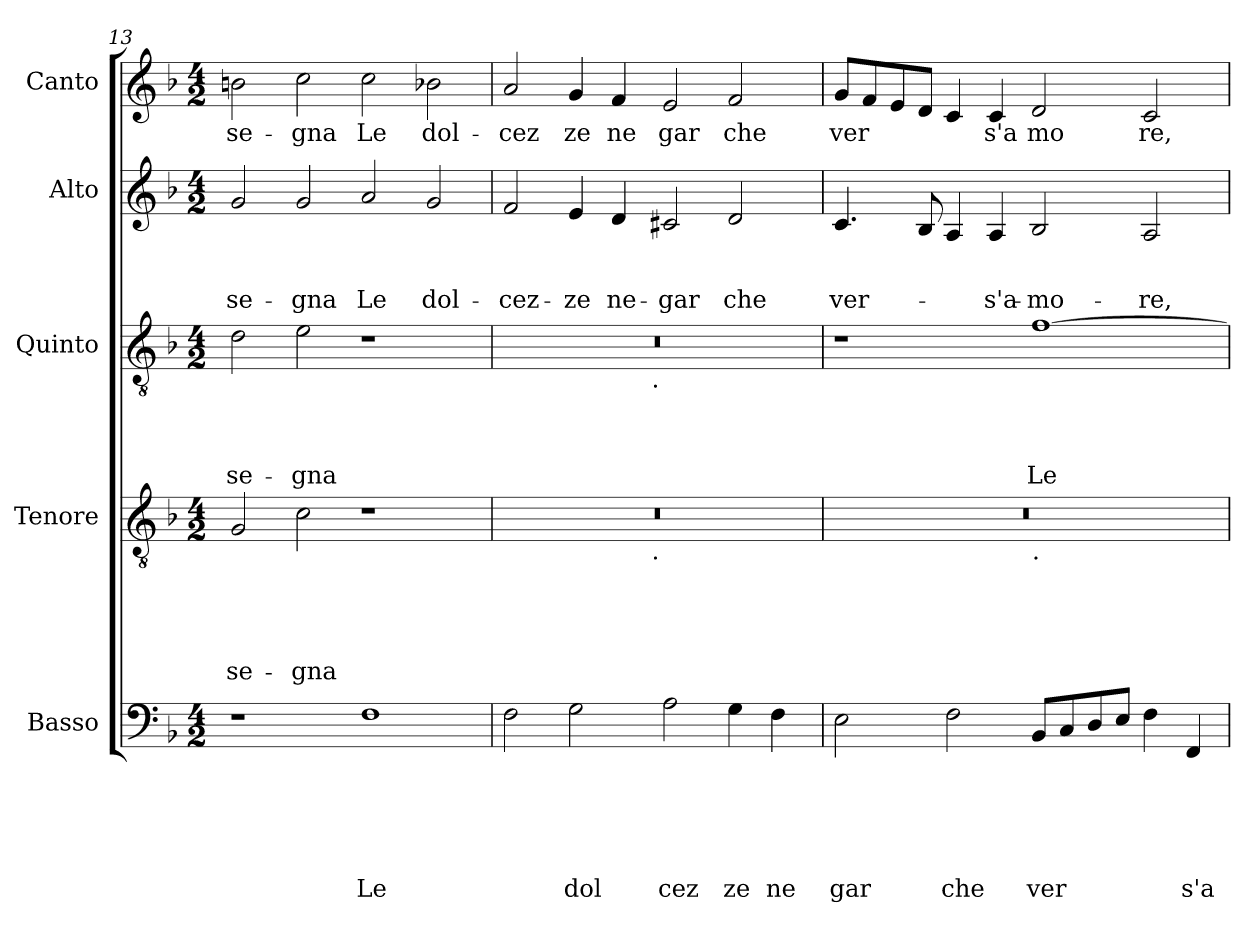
**kern	**text	**text	**text	**text	**text	**text	**kern	**text	**text	**text	**text	**text	**kern	**text	**text	**text	**text	**kern	**text	**text	**text	**kern	**text
*part5	*part5	*part5	*part5	*part5	*part5	*part5	*part4	*part4	*part4	*part4	*part4	*part4	*part3	*part3	*part3	*part3	*part3	*part2	*part2	*part2	*part2	*part1	*part1
*staff5	*staff5	*staff5	*staff5	*staff5	*staff5	*staff5	*staff4	*staff4	*staff4	*staff4	*staff4	*staff4	*staff3	*staff3	*staff3	*staff3	*staff3	*staff2	*staff2	*staff2	*staff2	*staff1	*staff1
*I"Basso	*	*	*	*	*	*	*I"Tenore	*	*	*	*	*	*I"Quinto	*	*	*	*	*I"Alto	*	*	*	*I"Canto	*
*clefF4	*	*	*	*	*	*	*clefGv2	*	*	*	*	*	*clefGv2	*	*	*	*	*clefG2	*	*	*	*clefG2	*
*ITrd-3c-5	*	*	*	*	*	*	*ITrd-3c-5	*	*	*	*	*	*ITrd-3c-5	*	*	*	*	*ITrd-3c-5	*	*	*	*	*
*k[b-e-]	*	*	*	*	*	*	*k[b-e-]	*	*	*	*	*	*k[b-e-]	*	*	*	*	*k[b-e-]	*	*	*	*k[b-]	*
*B-:	*	*	*	*	*	*	*B-:	*	*	*	*	*	*B-:	*	*	*	*	*B-:	*	*	*	*F:	*
*M4/2	*	*	*	*	*	*	*M4/2	*	*	*	*	*	*M4/2	*	*	*	*	*M4/2	*	*	*	*M4/2	*
=13	=13	=13	=13	=13	=13	=13	=13	=13	=13	=13	=13	=13	=13	=13	=13	=13	=13	=13	=13	=13	=13	=13	=13
!	!	!	!	!	!	!	!	!	!	!	!	!LO:LY:b	!	!	!	!	!LO:LY:b	!	!	!	!LO:LY:b	!	!LO:LY:b
1r	.	.	.	.	.	.	2c/	.	.	.	.	-se-	2g\	.	.	.	-se-	2cc/	.	.	-se-	2bn\	-se-
!	!	!	!	!	!	!	!	!	!	!	!	!LO:LY:b	!	!	!	!	!LO:LY:b	!	!	!	!LO:LY:b	!	!LO:LY:b
.	.	.	.	.	.	.	2f\	.	.	.	.	-gna	2a\	.	.	.	-gna	2cc/	.	.	-gna	2cc\	-gna
!	!	!	!	!	!	!LO:LY:b	!	!	!	!	!	!	!	!	!	!	!	!	!	!	!LO:LY:b	!	!LO:LY:b
1B-	.	.	.	.	.	Le	1r	.	.	.	.	.	1r	.	.	.	.	2dd/	.	.	Le	2cc\	Le
!	!	!	!	!	!	!	!	!	!	!	!	!	!	!	!	!	!	!	!	!	!LO:LY:b	!	!LO:LY:b
.	.	.	.	.	.	.	.	.	.	.	.	.	.	.	.	.	.	2cc/	.	.	dol-	2b-X\	dol-
!!LO:PB:g=z
=14	=14	=14	=14	=14	=14	=14	=14	=14	=14	=14	=14	=14	=14	=14	=14	=14	=14	=14	=14	=14	=14	=14	=14
!	!	!	!	!	!	!	!	!	!	!	!	!	!	!	!	!	!	!	!	!	!LO:LY:b	!	!LO:LY:b
*	*	*	*	*	*	*	*^	*	*	*	*	*	*^	*	*	*	*	*	*	*	*	*	*
2B-\	.	.	.	.	.	.	0r	2ryy	.	.	.	.	.	0r	2ryy	.	.	.	.	2b-/	.	.	-cez-	2a/	-cez
!	!	!	!	!	!	!LO:LY:b	!	!	!	!	!	!	!	!	!	!	!	!	!	!	!	!	!LO:LY:b	!	!LO:LY:b
2c\	.	.	.	.	.	dol	.	4...ryy	.	.	.	.	.	.	4...ryy	.	.	.	.	4a/	.	.	-ze	4g/	ze
!	!	!	!	!	!	!	!	!	!	!	!	!	!	!	!	!	!	!	!	!	!	!	!LO:LY:b	!	!LO:LY:b
.	.	.	.	.	.	.	.	.	.	.	.	.	.	.	.	.	.	.	.	4g/	.	.	ne-	4f/	ne
!	!	!	!	!	!	!	!	!	!	!	!	!	!	!	!LO:TX:b:t=.	!	!	!	!	!	!	!	!	!	!
!	!	!	!	!	!	!	!	!LO:TX:b:t=.	!	!	!	!	!	!	!	!	!	!	!	!	!	!	!	!	!
.	.	.	.	.	.	.	.	1ryy	.	.	.	.	.	.	1ryy	.	.	.	.	.	.	.	.	.	.
!	!	!	!	!	!	!LO:LY:b	!	!	!	!	!	!	!	!	!	!	!	!	!	!	!	!	!LO:LY:b	!	!LO:LY:b
2d\	.	.	.	.	.	cez	.	.	.	.	.	.	.	.	.	.	.	.	.	2f#X/	.	.	-gar	2e/	gar
!	!	!	!	!	!	!LO:LY:b	!	!	!	!	!	!	!	!	!	!	!	!	!	!	!	!	!LO:LY:b	!	!LO:LY:b
4c\	.	.	.	.	.	ze	.	.	.	.	.	.	.	.	.	.	.	.	.	2g/	.	.	che	2f/	che
!	!	!	!	!	!	!LO:LY:b	!	!	!	!	!	!	!	!	!	!	!	!	!	!	!	!	!	!	!
4B-\	.	.	.	.	.	ne	.	.	.	.	.	.	.	.	.	.	.	.	.	.	.	.	.	.	.
.	.	.	.	.	.	.	.	32ryy	.	.	.	.	.	.	32ryy	.	.	.	.	.	.	.	.	.	.
=15	=15	=15	=15	=15	=15	=15	=15	=15	=15	=15	=15	=15	=15	=15	=15	=15	=15	=15	=15	=15	=15	=15	=15	=15	=15
!	!	!	!	!	!	!LO:LY:b	!	!	!	!	!	!	!	!	!	!	!	!	!	!	!	!	!LO:LY:b	!	!LO:LY:b
*	*	*	*	*	*	*	*	*	*	*	*	*	*	*v	*v	*	*	*	*	*	*	*	*	*	*
2A\	.	.	.	.	.	gar	0r	1ryy	.	.	.	.	.	1r	.	.	.	.	4.f/	.	.	ver-	8g/L	ver
.	.	.	.	.	.	.	.	.	.	.	.	.	.	.	.	.	.	.	.	.	.	.	8f/	.
.	.	.	.	.	.	.	.	.	.	.	.	.	.	.	.	.	.	.	.	.	.	.	8e/	.
.	.	.	.	.	.	.	.	.	.	.	.	.	.	.	.	.	.	.	8e-/	.	.	.	8d/J	.
!	!	!	!	!	!	!LO:LY:b	!	!	!	!	!	!	!	!	!	!	!	!	!	!	!	!	!	!
2B-\	.	.	.	.	.	che	.	.	.	.	.	.	.	.	.	.	.	.	4d/	.	.	.	4c/	.
!	!	!	!	!	!	!	!	!	!	!	!	!	!	!	!	!	!	!	!	!	!	!LO:LY:b	!	!LO:LY:b
.	.	.	.	.	.	.	.	.	.	.	.	.	.	.	.	.	.	.	4d/	.	.	-s'a-	4c/	s'a
!	!	!	!	!	!	!	!	!LO:TX:b:t=.	!	!	!	!	!	!	!	!	!	!	!	!	!	!	!	!
!	!	!	!	!	!	!LO:LY:b	!	!	!	!	!	!	!	!	!	!	!	!LO:LY:b	!	!	!	!LO:LY:b	!	!LO:LY:b
8E-/L	.	.	.	.	.	ver	.	1ryy	.	.	.	.	.	[>1b-	.	.	.	Le	2e-/	.	.	-mo-	2d/	mo
8F/	.	.	.	.	.	.	.	.	.	.	.	.	.	.	.	.	.	.	.	.	.	.	.	.
8G/	.	.	.	.	.	.	.	.	.	.	.	.	.	.	.	.	.	.	.	.	.	.	.	.
8A/J	.	.	.	.	.	.	.	.	.	.	.	.	.	.	.	.	.	.	.	.	.	.	.	.
!	!	!	!	!	!	!	!	!	!	!	!	!	!	!	!	!	!	!	!	!	!	!LO:LY:b	!	!LO:LY:b
4B-\	.	.	.	.	.	.	.	.	.	.	.	.	.	.	.	.	.	.	2d/	.	.	-re,	2c/	re,
!	!	!	!	!	!	!LO:LY:b	!	!	!	!	!	!	!	!	!	!	!	!	!	!	!	!	!	!
4BB-/	.	.	.	.	.	s'a	.	.	.	.	.	.	.	.	.	.	.	.	.	.	.	.	.	.
*	*	*	*	*	*	*	*v	*v	*	*	*	*	*	*	*	*	*	*	*	*	*	*	*	*
=	=	=	=	=	=	=	=	=	=	=	=	=	=	=	=	=	=	=	=	=	=	=	=
*-	*-	*-	*-	*-	*-	*-	*-	*-	*-	*-	*-	*-	*-	*-	*-	*-	*-	*-	*-	*-	*-	*-	*-
